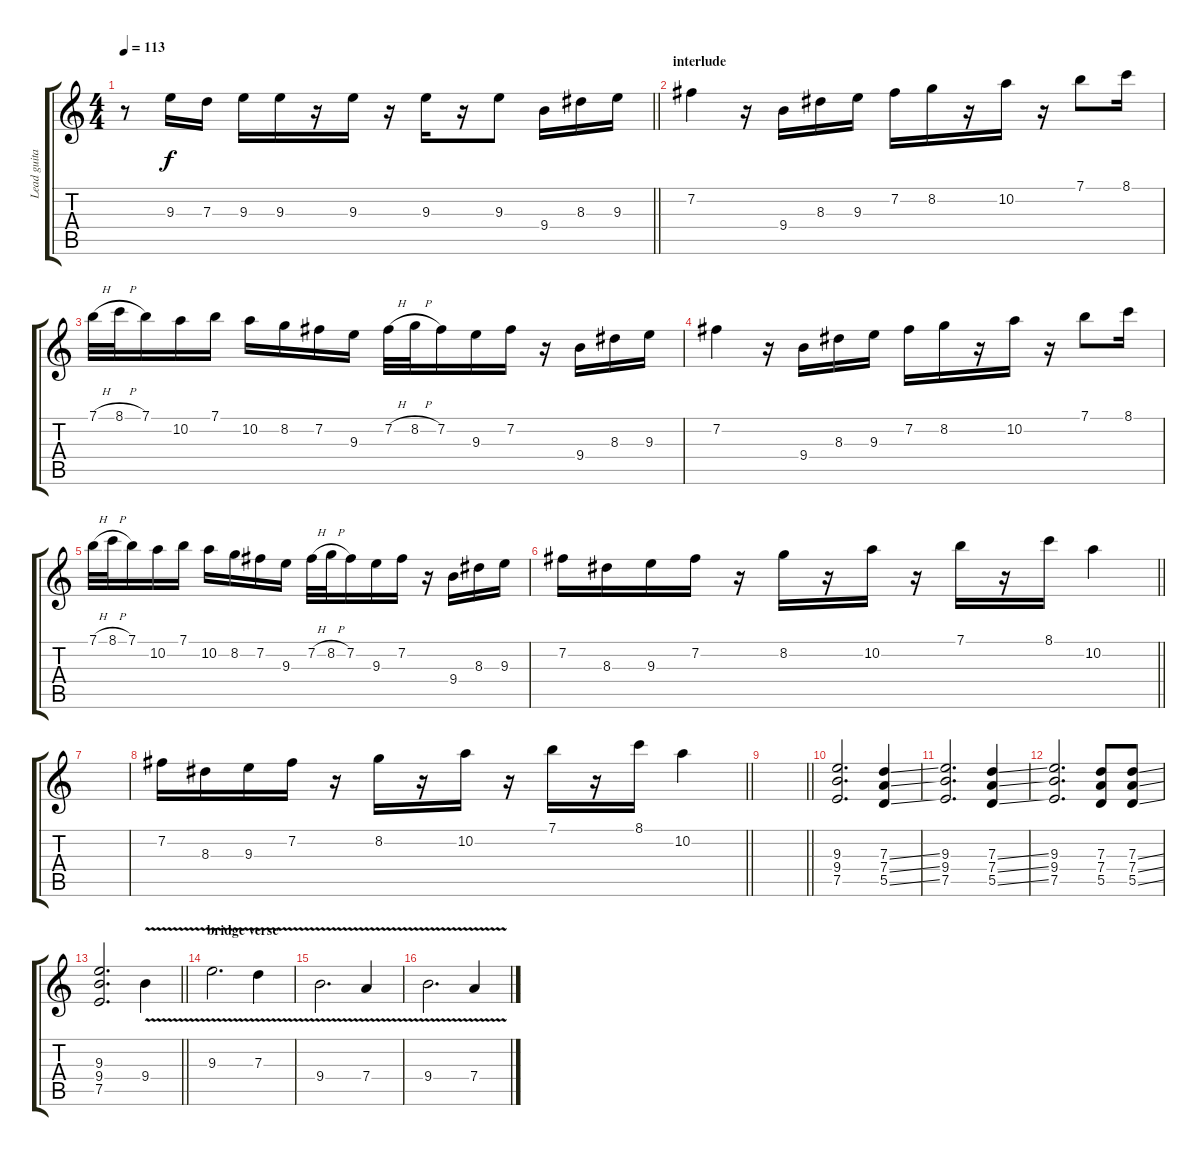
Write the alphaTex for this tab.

\track ("Lead guitar 1" "Lead guita") {instrument overdrivenguitar}
\staff {score tabs}
\tuning (E4 B3 G3 D3 A2 E2) {hide}
\ts (4 4)
\tempo 113
\clef g2
\barLineRight lightlight
\ks c
r.8{dy f} 9.3.16 7.3.16 9.3.16 9.3.16 r.16 9.3.16 r.16 9.3.16 r.16 9.3.8 9.4.16 8.3.16 9.3.16 |
\section ("" "interlude")
7.2.4 r.16 9.4.16 8.3.16 9.3.16 7.2.16 8.2.16 r.16 10.2.16 r.16 7.1.8 8.1.16 |
7.1{h}.32 8.1{h}.32 7.1.16 10.2.16 7.1.16 10.2.16 8.2.16 7.2.16 9.3.16 7.2{h}.32 8.2{h}.32 7.2.16 9.3.16 7.2.16 r.16 9.4.16 8.3.16 9.3.16 |
7.2.4 r.16 9.4.16 8.3.16 9.3.16 7.2.16 8.2.16 r.16 10.2.16 r.16 7.1.8 8.1.16 |
7.1{h}.32 8.1{h}.32 7.1.16 10.2.16 7.1.16 10.2.16 8.2.16 7.2.16 9.3.16 7.2{h}.32 8.2{h}.32 7.2.16 9.3.16 7.2.16 r.16 9.4.16 8.3.16 9.3.16 |
\barLineRight lightlight
7.2.16 8.3.16 9.3.16 7.2.16 r.16 8.2.16 r.16 10.2.16 r.16 7.1.16 r.16 8.1.16 10.2.4 |
|
\barLineRight lightlight
7.2.16 8.3.16 9.3.16 7.2.16 r.16 8.2.16 r.16 10.2.16 r.16 7.1.16 r.16 8.1.16 10.2.4 |
\barLineRight lightlight
|
(9.3 9.4 7.5).2{d} (7.3{ss} 7.4{ss} 5.5{ss}).4 |
(9.3 9.4 7.5).2{d} (7.3{ss} 7.4{ss} 5.5{ss}).4 |
(9.3 9.4 7.5).2{d} (7.3 7.4 5.5).8 (7.3{ss} 7.4{ss} 5.5{ss}).8 |
\barLineRight lightlight
(9.3 9.4 7.5).2{d} 9.4{v}.4 |
\section ("" "bridge verse")
9.3{v}.2{d} 7.3{v}.4 |
9.4{v}.2{d} 7.4{v}.4 |
9.4{v}.2{d} 7.4{v}.4
